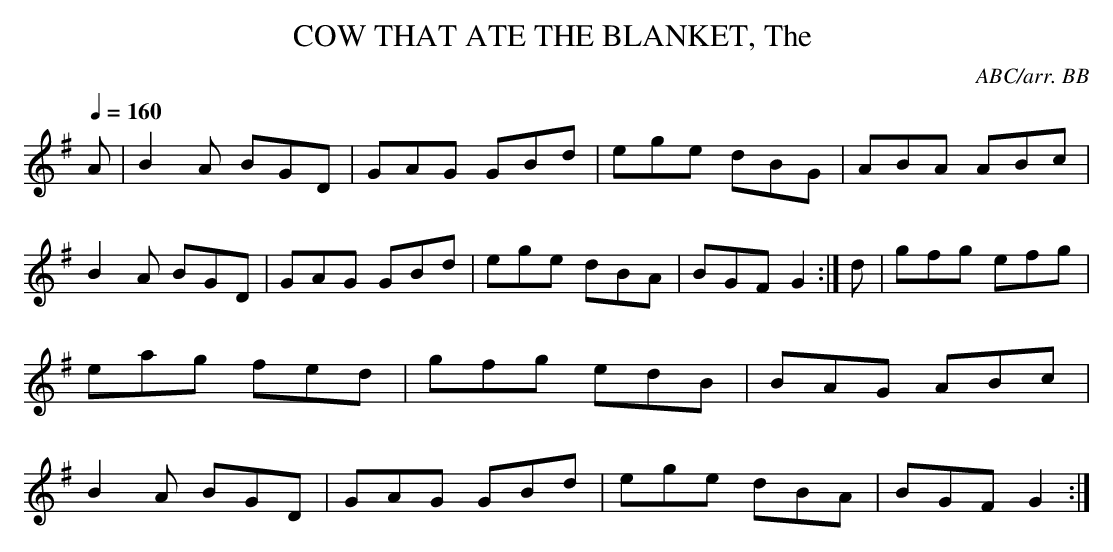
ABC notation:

X:1
T:COW THAT ATE THE BLANKET, The \
C:ABC/arr. BB\
Q:1/4=160\
M:6/8\
L:1/8\
K:G\
A|B2A BGD|GAG GBd|ege dBG|ABA ABc |\
B2 A BGD|GAG GBd|ege dBA|BGF G2 :| \
d|gfg efg|eag fed|gfg edB|BAG ABc |\
B2 A BGD|GAG GBd|ege dBA|BGF G2 :|\
\
\
